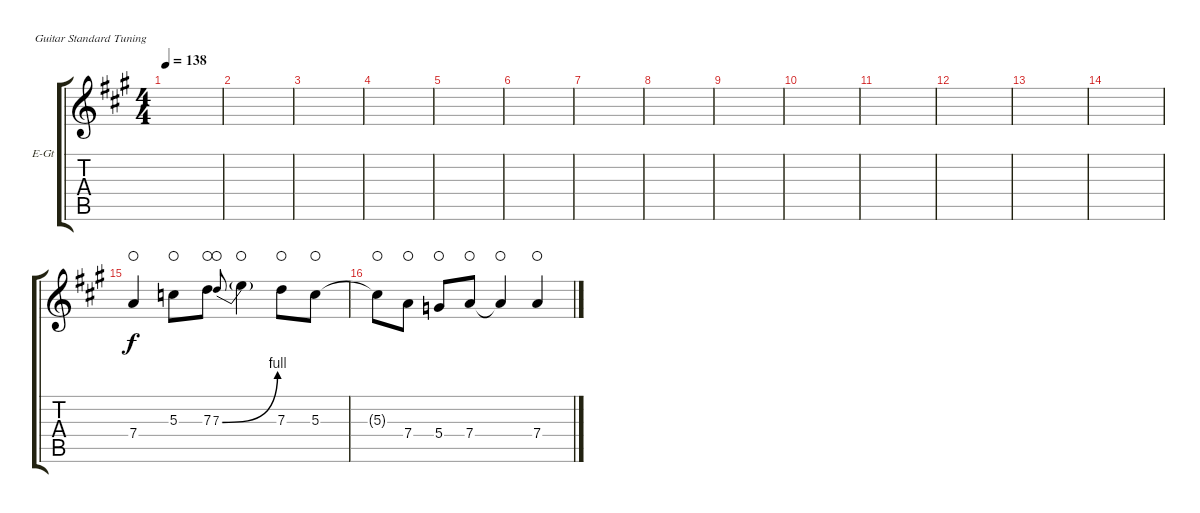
\defaultSystemsLayout 4
\bracketExtendMode groupsimilarinstruments
\firstSystemTrackNameOrientation horizontal
\otherSystemsTrackNameOrientation horizontal
\track ("Electric Guitar" "E-Gt") {instrument distortionguitar}
\staff {score tabs}
\tuning (E4 B3 G3 D3 A2 E2)
\ts (4 4)
\tempo 138
\clef g2
\scale
1.07062
\ks a
|
\scale
0.929382 |
\scale
1.07062 |
\scale
0.929382 |
\scale
1.07062 |
\scale
0.929382 |
\scale
1.07062 |
\scale
0.929382 |
\scale
1.07062 |
\scale
0.929382 |
\scale
1.07062 |
\scale
0.929382 |
\scale
1.07062 |
\scale
0.929382 |
\scale
1.07062 7.4.4{waho} 5.3.8{waho} 7.3.8{waho} 7.3{be (bend 0 0 15 4)}.8{gr onbeat waho} 7.3{t}.4{waho} 7.3.8{waho} 5.3.8{waho} |
\scale
0.929382 5.3{t}.8{waho} 7.4.8{waho} 5.4.8{waho} 7.4.8{waho} 7.4{t}.4{waho} 7.4.4{waho}
